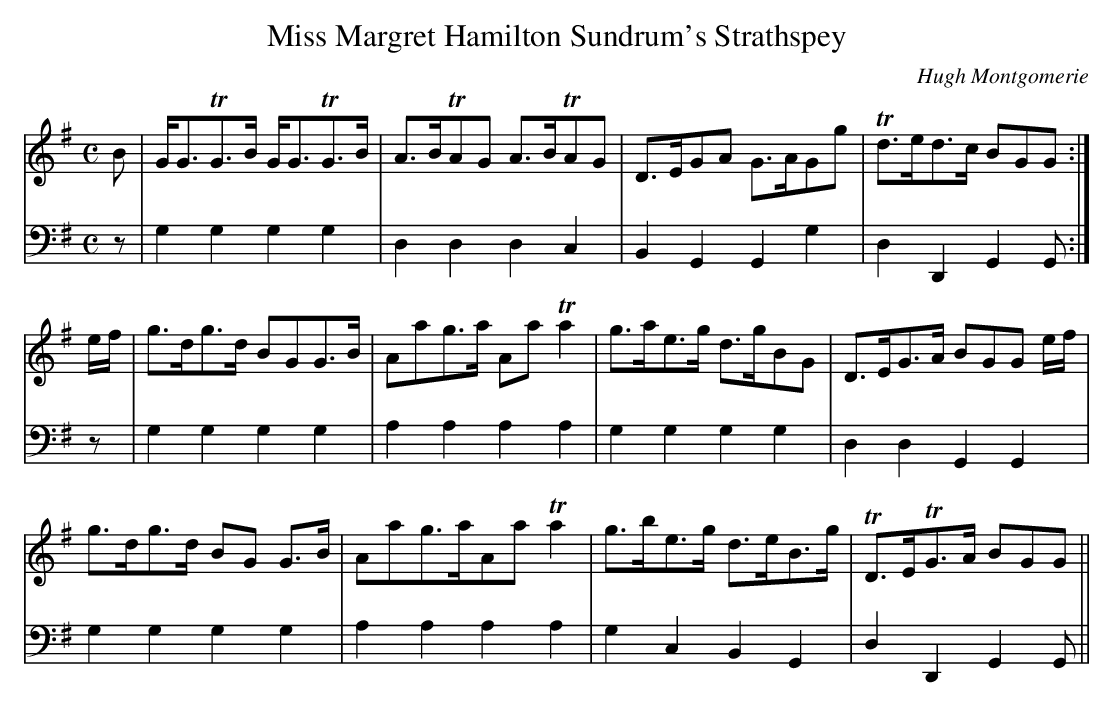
X:1
T:Miss Margret Hamilton Sundrum's Strathspey
C:Hugh Montgomerie
M:C
L:1/8
K:G
V:1
B|G<GTG>B G<GTG>B|A>BTAG A>BTAG|D>EGA G>AGg|Td>ed>c BGG:|
e/f/|g>dg>d BGG>B|Aag>a AaTa2|g>ae>g d>gBG|D>EG>A BGG e/f/|
g>dg>d BG G>B|Aag>aAaTa2|g>be>g d>eB>g|TD>ETG>A BGG||
V:2 clef = bass
z|G,2G,2G,2G,2|D,2D,2D,2C,2|B,,2G,,2G,,2G,2|D,2D,,2G,,2G,,:|
z|G,2G,2G,2G,2|A,2A,2A,2A,2|G,2G,2G,2G,2|D,2D,2G,,2G,,2|
G,2G,2G,2G,2|A,2A,2A,2A,2|G,2C,2B,,2G,,2|D,2D,,2G,,2G,,||
